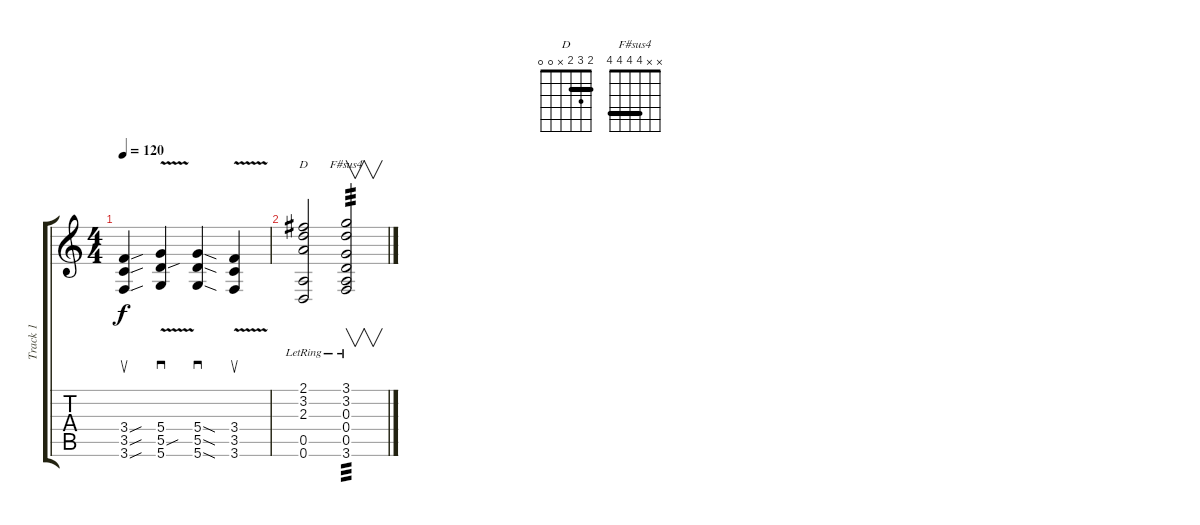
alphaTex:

\track ("Track 1" "Track 1") {instrument overdrivenguitar}
\staff {score tabs}
\tuning (E4 B3 G3 D3 A2 D2) {hide}
\chord ("D" 2 3 2 x 0 0) {barre 2}
\chord ("F#sus4" x x 4 4 4 4) {barre 4}
\ts (4 4)
\tempo 120
\clef g2
\ks c
(3.4{sou} 3.5{sou} 3.6{sou}).4{su dy f} (5.4{v} 5.5{sou} 5.6).4{sd} (5.4{sod} 5.5{sod} 5.6{sod}).4{sd} (3.4 3.5 3.6{v}).4{su} |
(2.1 3.2 2.3 0.5 0.6{lr}).2{ch "D"} (3.1 3.2 0.3 0.4 0.5 3.6{lr}).2{v ch "F#sus4" tp 3}
